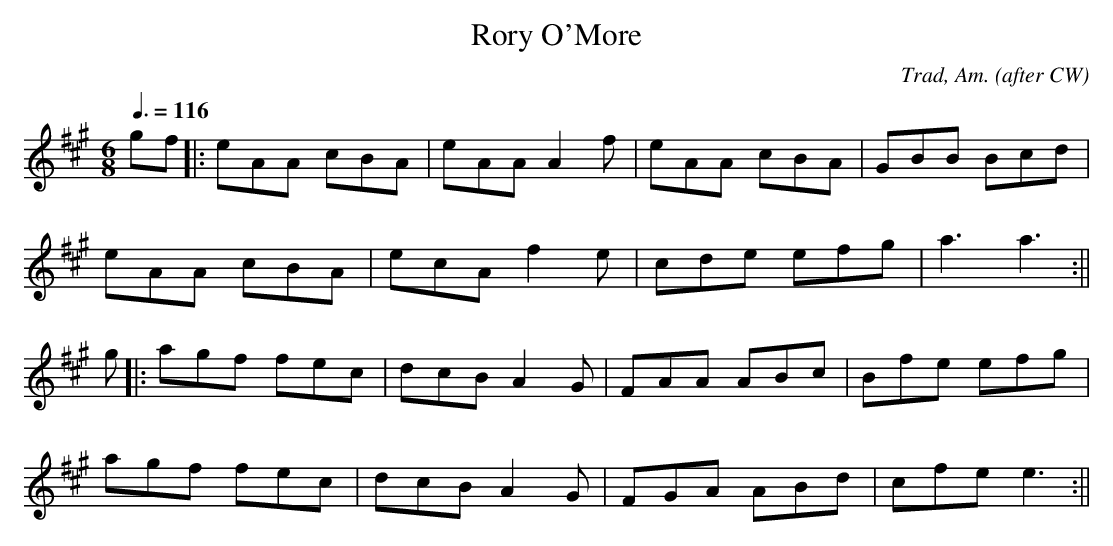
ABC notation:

X:1
T:Rory O'More
C:Trad, Am. (after CW)
M:6/8
L:1/8
Q:3/8=116
K:A
 gf |: eAA cBA | eAA A2 f | eAA cBA | GBB Bcd |
 eAA cBA | ecA f2e | cde efg | a3 a3 :||
 g |: agf fec | dcB A2 G | FAA ABc | Bfe efg |
  agf fec | dcB A2 G | FGA ABd | cfe e3 :||
